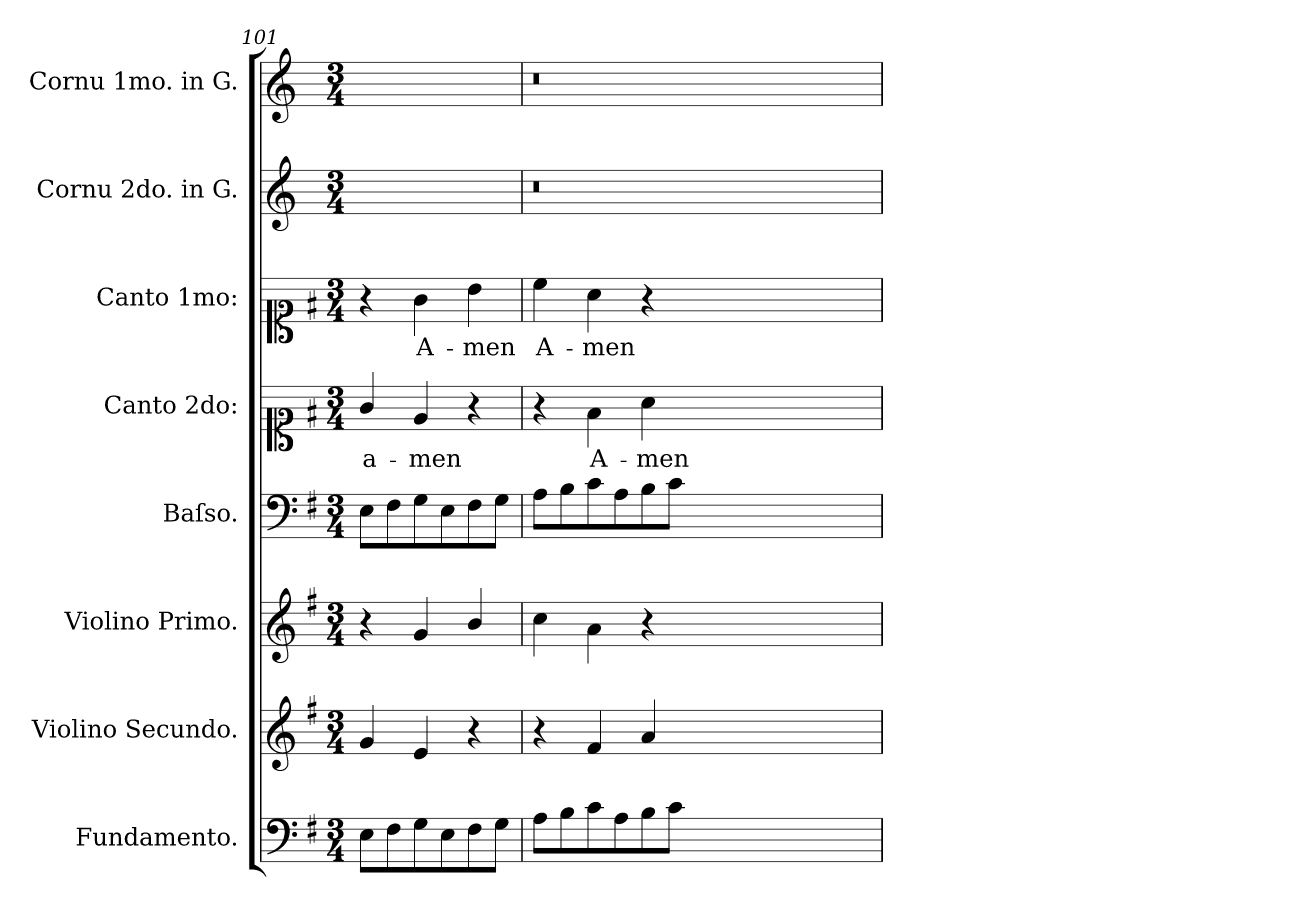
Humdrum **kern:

**kern	**kern	**kern	**kern	**kern	**text	**kern	**text	**kern	**kern
*part8	*part7	*part6	*part5	*part4	*part4	*part3	*part3	*part2	*part1
*staff8	*staff7	*staff6	*staff5	*staff4	*staff4	*staff3	*staff3	*staff2	*staff1
*I"Fundamento.	*I"Violino Secundo.	*I"Violino Primo.	*I"Baſso.	*I"Canto 2do:	*	*I"Canto 1mo:	*	*I"Cornu 2do. in G.	*I"Cornu 1mo. in G.
*	*I'vl 2	*I'vl 1	*I'B	*	*	*	*	*I'cor 2 in G	*I'cor 1 in G
*clefF4	*clefG2	*clefG2	*clefF4	*clefC1	*	*clefC1	*	*clefG2	*clefG2
*	*	*	*	*	*	*	*	*ITrd3c5	*ITrd3c5
*k[f#]	*k[f#]	*k[f#]	*k[f#]	*k[f#]	*	*k[f#]	*	*k[f#]	*k[f#]
*G:	*G:	*G:	*G:	*G:	*	*G:	*	*G:	*G:
*M3/4	*M3/4	*M3/4	*M3/4	*M3/4	*	*M3/4	*	*M3/4	*M3/4
=101	=101	=101	=101	=101	=101	=101	=101	=101	=101
!	!	!	!	!	!LO:LY:i	!	!	!	!
8E\L	4g/	4r	8E\L	4g/	a-	4r	.	2.ryy	2.ryy
8F#\	.	.	8F#\	.	.	.	.	.	.
!	!	!	!	!	!LO:LY:i	!	!	!	!
8G\	4e/	4g/	8G\	4e/	-men	4g\	A-	.	.
8E\	.	.	8E\	.	.	.	.	.	.
8F#\	4r	4b/	8F#\	4r	.	4b\	-men	.	.
8G\J	.	.	8G\J	.	.	.	.	.	.
=102	=102	=102	=102	=102	=102	=102	=102	=102	=102
!	!	!	!	!	!	!	!LO:LY:i	!	!
8A\L	4r	4cc\	8A\L	4r	.	4cc\	A-	0.r	0.r
8B\	.	.	8B\	.	.	.	.	.	.
!	!	!	!	!	!	!	!LO:LY:i	!	!
8c\	4f#/	4a\	8c\	4f#\	A-	4a\	-men	.	.
8A\	.	.	8A\	.	.	.	.	.	.
8B\	4a/	4r	8B\	4a\	-men	4r	.	.	.
8c\J	.	.	8c\J	.	.	.	.	.	.
0ryy	0ryy	0ryy	0ryy	0ryy	.	0ryy	.	.	.
4ryy	4ryy	4ryy	4ryy	4ryy	.	4ryy	.	.	.
=	=	=	=	=	=	=	=	=	=
*-	*-	*-	*-	*-	*-	*-	*-	*-	*-
